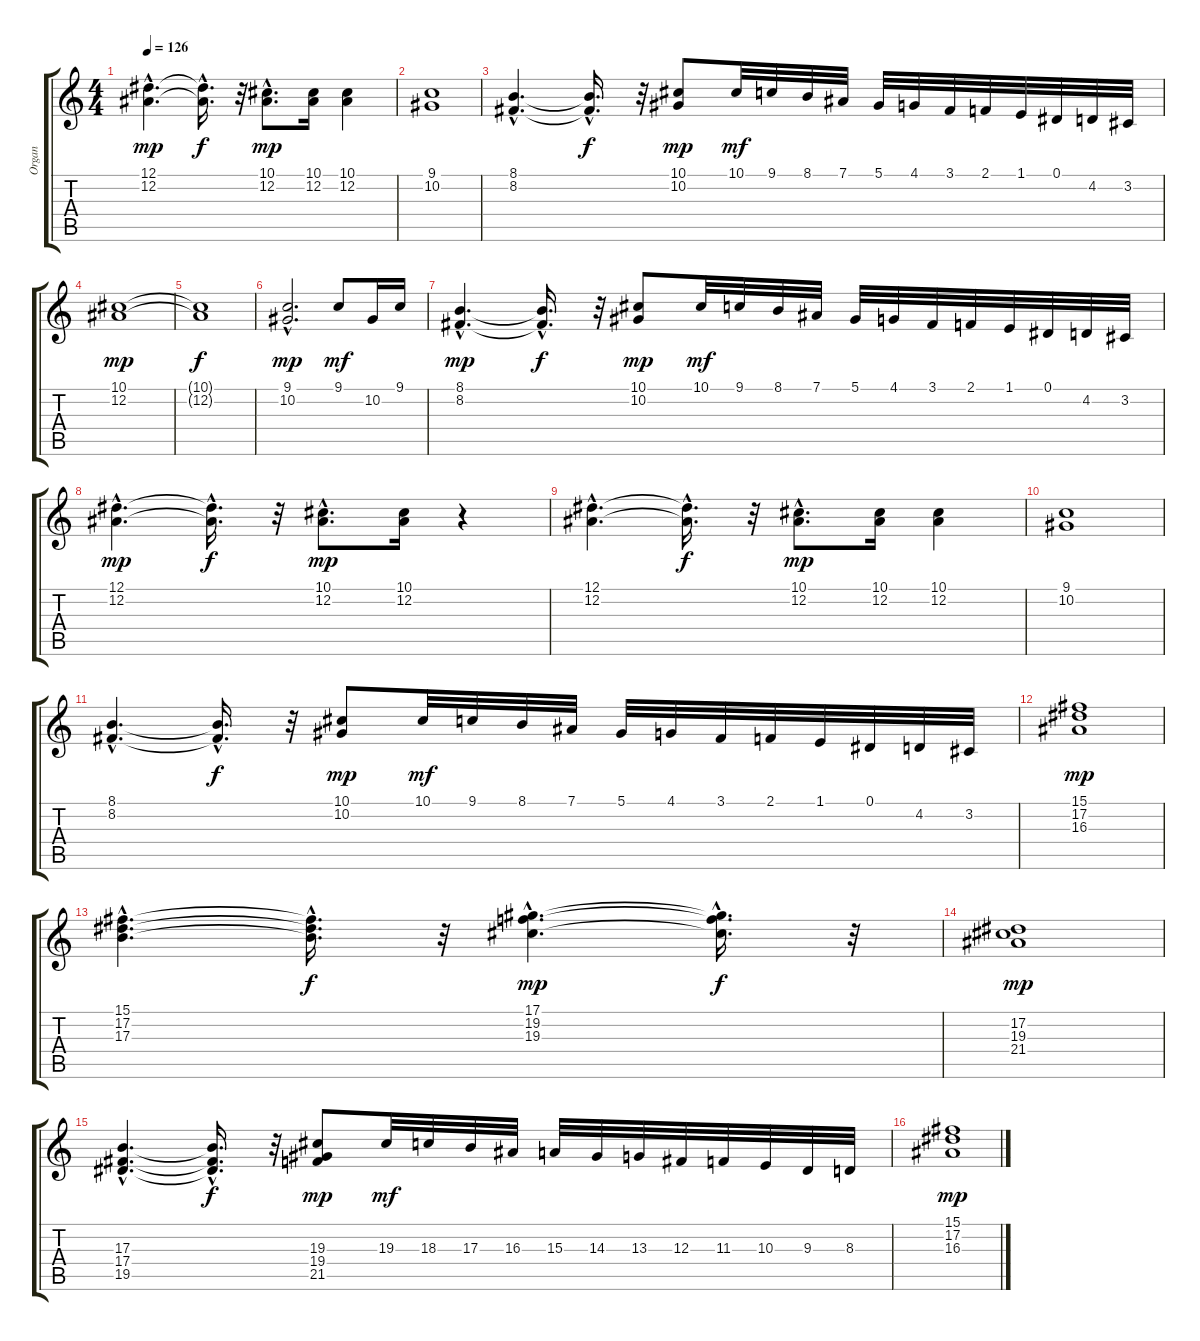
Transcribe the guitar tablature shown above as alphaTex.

\track ("Organ                               " "Organ     ") {instrument rockorgan}
\staff {score tabs}
\tuning (Eb4 Bb3 Gb3 Db3 Ab2 Eb2) {hide}
\ts (4 4)
\tempo 126
\clef g2
\ks c
(12.1{hac} 12.2{hac}).4{d dy mp} (12.1{hac t} 12.2{hac t}).16{d dy f} r.32 (10.1{hac} 12.2{hac}).8{d dy mp} (10.1 12.2).16 (10.1 12.2).4 |
(9.1 10.2).1 |
(8.1{hac} 8.2{hac}).4{d} (8.1{hac t} 8.2{hac t}).16{d dy f} r.32 (10.1 10.2).8{dy mp} 10.1.32{dy mf} 9.1.32 8.1.32 7.1.32 5.1.32 4.1.32 3.1.32 2.1.32 1.1.32 0.1.32 4.2.32 3.2.32 |
(10.1 12.2).1{dy mp} |
(10.1{t} 12.2{t}).1{dy f} |
(9.1{hac} 10.2{hac}).2{d dy mp} 9.1.8{dy mf} 10.2.16 9.1.16 |
(8.1{hac} 8.2{hac}).4{d dy mp} (8.1{hac t} 8.2{hac t}).16{d dy f} r.32 (10.1 10.2).8{dy mp} 10.1.32{dy mf} 9.1.32 8.1.32 7.1.32 5.1.32 4.1.32 3.1.32 2.1.32 1.1.32 0.1.32 4.2.32 3.2.32 |
(12.1{hac} 12.2{hac}).4{d dy mp} (12.1{hac t} 12.2{hac t}).16{d dy f} r.32 (10.1{hac} 12.2{hac}).8{d dy mp} (10.1 12.2).16 r.4 |
(12.1{hac} 12.2{hac}).4{d} (12.1{hac t} 12.2{hac t}).16{d dy f} r.32 (10.1{hac} 12.2{hac}).8{d dy mp} (10.1 12.2).16 (10.1 12.2).4 |
(9.1 10.2).1 |
(8.1{hac} 8.2{hac}).4{d} (8.1{hac t} 8.2{hac t}).16{d dy f} r.32 (10.1 10.2).8{dy mp} 10.1.32{dy mf} 9.1.32 8.1.32 7.1.32 5.1.32 4.1.32 3.1.32 2.1.32 1.1.32 0.1.32 4.2.32 3.2.32 |
(15.1 17.2 16.3).1{dy mp} |
(15.1{hac} 17.2{hac} 17.3{hac}).4{d} (15.1{hac t} 17.2{hac t} 17.3{hac t}).16{d dy f} r.32 (17.1{hac} 19.2{hac} 19.3{hac}).4{d dy mp} (17.1{hac t} 19.2{hac t} 19.3{hac t}).16{d dy f} r.32 |
(17.2 19.3 21.4).1{dy mp} |
(17.3{hac} 17.4{hac} 19.5{hac}).4{d} (17.3{hac t} 17.4{hac t} 19.5{hac t}).16{d dy f} r.32 (19.3 19.4 21.5).8{dy mp} 19.3.32{dy mf} 18.3.32 17.3.32 16.3.32 15.3.32 14.3.32 13.3.32 12.3.32 11.3.32 10.3.32 9.3.32 8.3.32 |
(15.1 17.2 16.3).1{dy mp}
